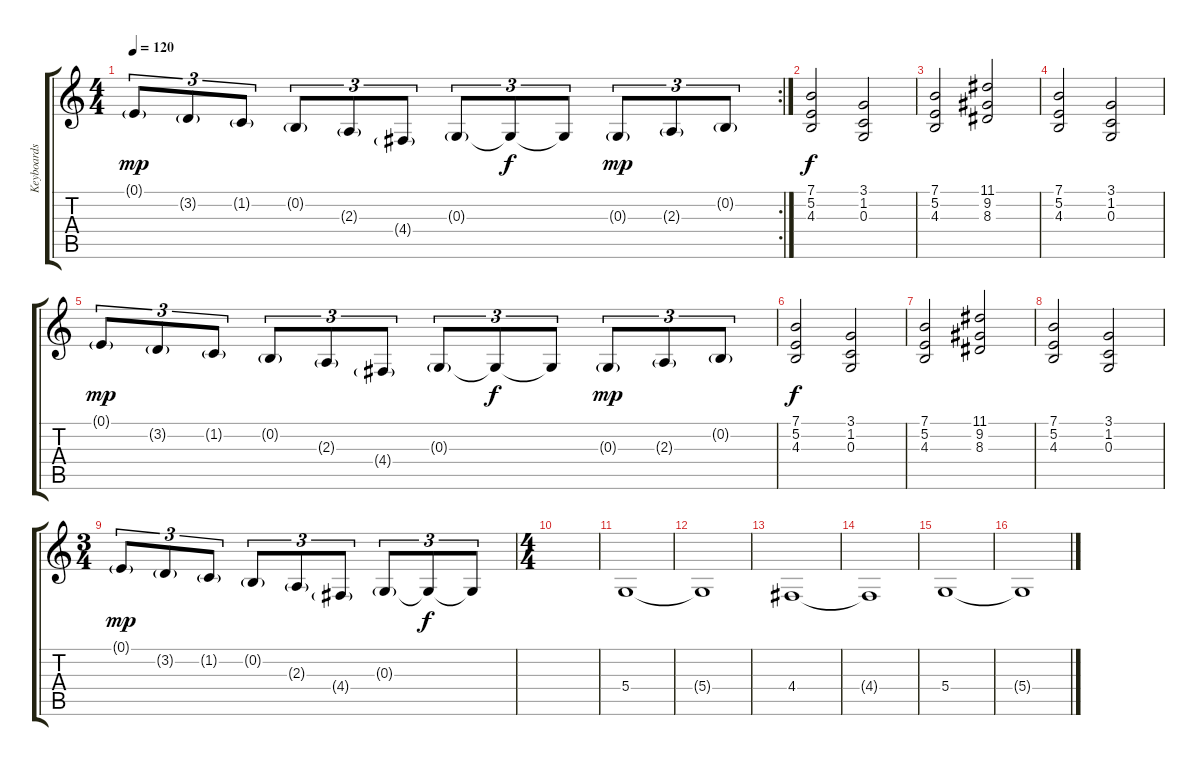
\track ("Keyboards 1" "Keyboards ") {instrument synthstrings2}
\staff {score tabs}
\tuning (E4 B3 G3 D3 A2 E2) {hide}
\rc 2
\ts (4 4)
\tempo 120
\clef g2
\ks c
0.1{g}.8{tu (3 2) dy mp} 3.2{g}.8{tu (3 2)} 1.2{g}.8{tu (3 2)} 0.2{g}.8{tu (3 2)} 2.3{g}.8{tu (3 2)} 4.4{g}.8{tu (3 2)} 0.3{g}.8{tu (3 2)} 0.3{t}.8{tu (3 2) dy f} 0.3{t}.8{tu (3 2)} 0.3{g}.8{tu (3 2) dy mp} 2.3{g}.8{tu (3 2)} 0.2{g}.8{tu (3 2)} |
(7.1 5.2 4.3).2{dy f volume 11 instrument stringensemble1} (3.1 1.2 0.3).2 |
(7.1 5.2 4.3).2 (11.1 9.2 8.3).2 |
(7.1 5.2 4.3).2 (3.1 1.2 0.3).2 |
0.1{g}.8{tu (3 2) dy mp} 3.2{g}.8{tu (3 2)} 1.2{g}.8{tu (3 2)} 0.2{g}.8{tu (3 2)} 2.3{g}.8{tu (3 2)} 4.4{g}.8{tu (3 2)} 0.3{g}.8{tu (3 2)} 0.3{t}.8{tu (3 2) dy f} 0.3{t}.8{tu (3 2)} 0.3{g}.8{tu (3 2) dy mp} 2.3{g}.8{tu (3 2)} 0.2{g}.8{tu (3 2)} |
(7.1 5.2 4.3).2{dy f volume 11 instrument stringensemble1} (3.1 1.2 0.3).2 |
(7.1 5.2 4.3).2 (11.1 9.2 8.3).2 |
(7.1 5.2 4.3).2 (3.1 1.2 0.3).2 |
\ts (3 4)
0.1{g}.8{tu (3 2) dy mp} 3.2{g}.8{tu (3 2)} 1.2{g}.8{tu (3 2)} 0.2{g}.8{tu (3 2)} 2.3{g}.8{tu (3 2)} 4.4{g}.8{tu (3 2)} 0.3{g}.8{tu (3 2)} 0.3{t}.8{tu (3 2) dy f} 0.3{t}.8{tu (3 2)} |
\ts (4 4)
|
5.4.1{volume 11 instrument synthstrings2} |
5.4{t}.1 |
4.4.1 |
4.4{t}.1 |
5.4.1 |
5.4{t}.1
